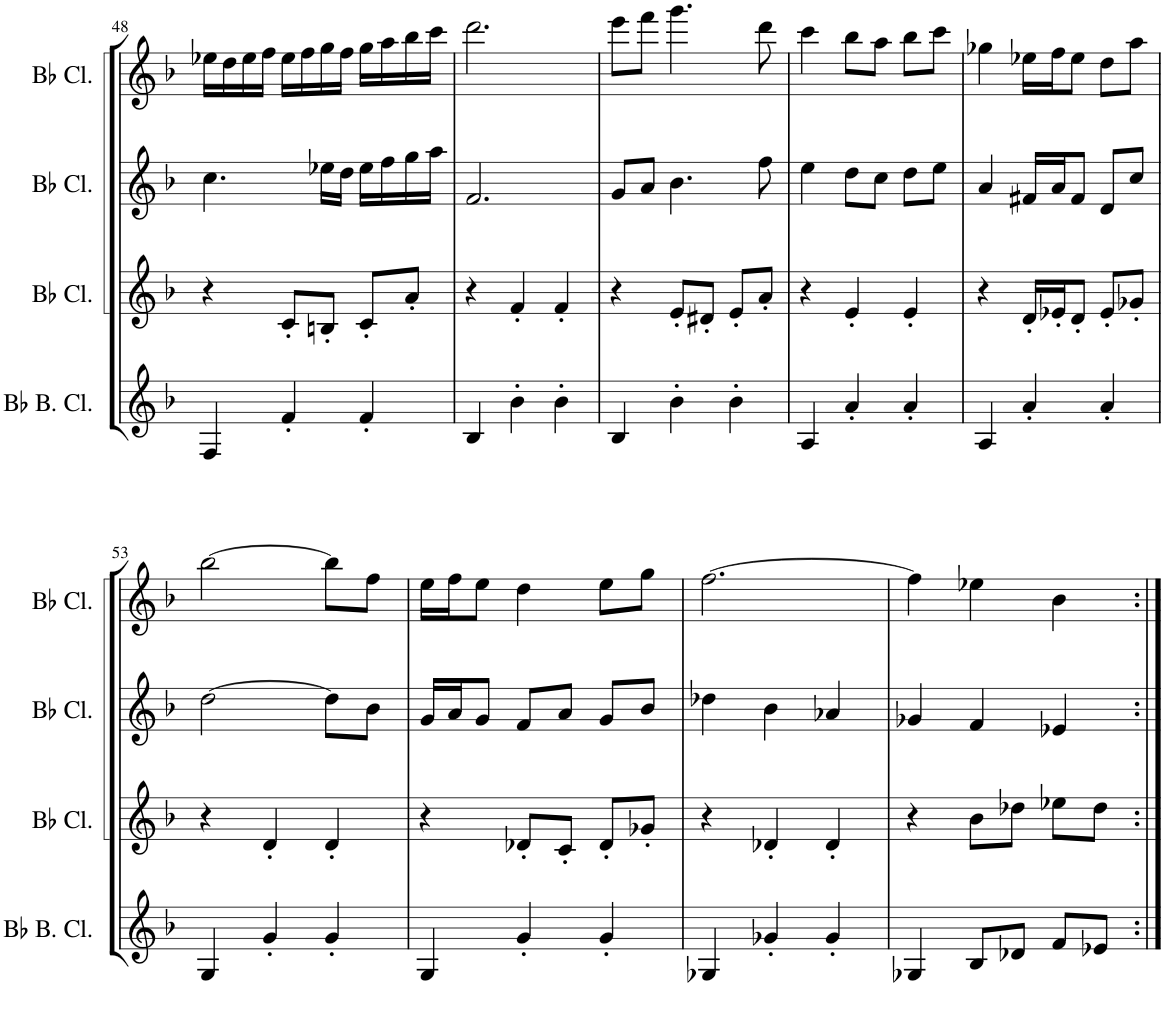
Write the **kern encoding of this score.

**kern	**kern	**kern	**kern
*part4	*part3	*part2	*part1
*staff4	*staff3	*staff2	*staff1
*I"Bb Bass Clarinet	*I"Bb Clarinet	*I"Bb Clarinet	*I"Bb Clarinet
*I'Bb B. Cl.	*I'Bb Cl.	*I'Bb Cl.	*I'Bb Cl.
!!LO:PB:g=z
*clefG2	*clefG2	*clefG2	*clefG2
*Trd8c14	*Trd1c2	*Trd1c2	*Trd1c2
*k[b-]	*k[b-]	*k[b-]	*k[b-]
*M3/4	*M3/4	*M3/4	*M3/4
=48	=48	=48	=48
4F/	4r	4.cc\	16ee-X\LL
.	.	.	16dd\
.	.	.	16ee-\
.	.	.	16ff\JJ
4f'/	8c'/L	.	16ee-\LL
.	.	.	16ff\
.	8Bn'/J	16ee-X\LL	16gg\
.	.	16dd\JJ	16ff\JJ
4f'/	8c'/L	16ee-\LL	16gg\LL
.	.	16ff\	16aa\
.	8a'/J	16gg\	16bb-\
.	.	16aa\JJ	16ccc\JJ
=49	=49	=49	=49
4B-/	4r	2.f/	2.ddd\
4b-'\	4f'/	.	.
4b-'\	4f'/	.	.
=50	=50	=50	=50
4B-/	4r	8g/L	8eee\L
.	.	8a/J	8fff\J
4b-'\	8e'/L	4.b-\	4.ggg\
.	8d#X'/J	.	.
4b-'\	8e'/L	.	.
.	8a'/J	8ff\	8ddd\
=51	=51	=51	=51
4A/	4r	4ee\	4ccc\
4a'/	4e'/	8dd\L	8bb-\L
.	.	8cc\J	8aa\J
4a'/	4e'/	8dd\L	8bb-\L
.	.	8ee\J	8ccc\J
=52	=52	=52	=52
4A/	4r	4a/	4gg-X\
4a'/	16d'/LL	16f#X/LL	16ee-X\LL
.	16e-X'/J	16a/J	16ff\J
.	8d'/J	8f#/J	8ee-\J
4a'/	8e-'/L	8d/L	8dd\L
.	8g-X'/J	8cc/J	8aa\J
!!LO:LB:g=z
=53	=53	=53	=53
4G/	4r	[2dd\	[2bb-\
4g'/	4d'/	.	.
4g'/	4d'/	8dd\L]	8bb-\L]
.	.	8b-\J	8ff\J
=54	=54	=54	=54
4G/	4r	16g/LL	16ee\LL
.	.	16a/J	16ff\J
.	.	8g/J	8ee\J
4g'/	8d-X'/L	8f/L	4dd\
.	8c'/J	8a/J	.
4g'/	8d-'/L	8g/L	8ee\L
.	8g-X'/J	8b-/J	8gg\J
=55	=55	=55	=55
4G-X/	4r	4dd-X\	[2.ff\
4g-X'/	4d-X'/	4b-\	.
4g-'/	4d-'/	4a-X/	.
=56	=56	=56	=56
4G-X/	4r	4g-X/	4ff\]
8B-/L	8b-\L	4f/	4ee-X\
8d-X/J	8dd-X\J	.	.
8f/L	8ee-X\L	4e-X/	4b-\
8e-X/J	8dd-\J	.	.
=:|!	=:|!	=:|!	=:|!
*-	*-	*-	*-
